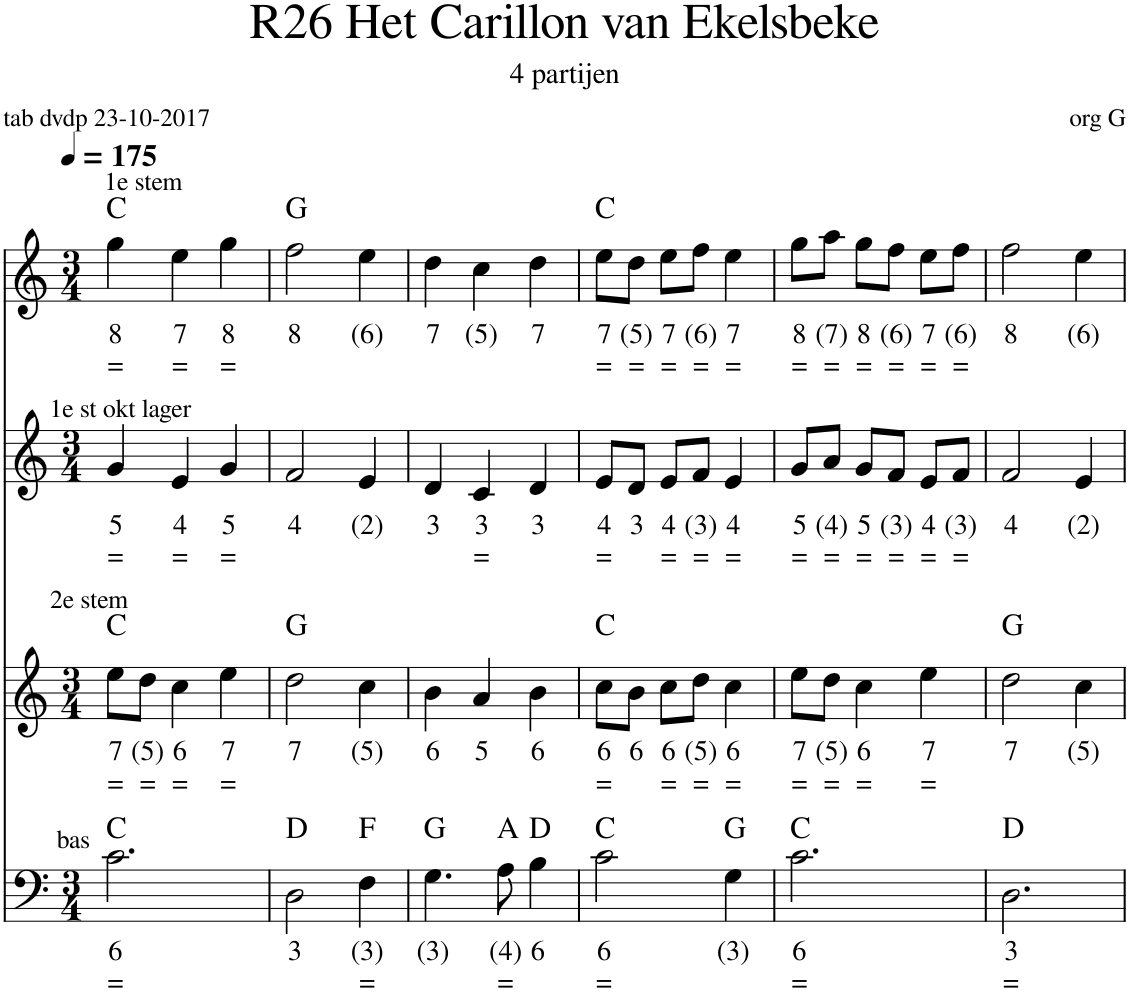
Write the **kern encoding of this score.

**kern	**text	**text	**harte	**kern	**text	**text	**harte	**kern	**text	**text	**kern	**text	**text	**harte
*part4	*part4	*part4	*part4	*part3	*part3	*part3	*part3	*part2	*part2	*part2	*part1	*part1	*part1	*part1
*staff4	*staff4	*staff4	*	*staff3	*staff3	*staff3	*	*staff2	*staff2	*staff2	*staff1	*staff1	*staff1	*
*I"Fagot, Bassoon	*	*	*	*I"Hobo, Oboe	*	*	*	*I"Stem	*	*	*I"Bandoneon, Flute	*	*	*
*clefF4	*	*	*	*clefG2	*	*	*	*clefG2	*	*	*clefG2	*	*	*
*k[]	*	*	*	*k[]	*	*	*	*k[]	*	*	*k[]	*	*	*
*M3/4	*	*	*	*M3/4	*	*	*	*M3/4	*	*	*M3/4	*	*	*
*MM175	*	*	*	*MM175	*	*	*	*MM175	*	*	*MM175	*	*	*
=1	=1	=1	=1	=1	=1	=1	=1	=1	=1	=1	=1	=1	=1	=1
!	!	!	!	!	!	!	!	!	!	!	!LO:TX:a:t=1e stem	!	!	!
!	!	!	!	!	!	!	!	!LO:TX:a:t=1e st okt lager	!	!	!	!	!	!
!	!	!	!	!LO:TX:a:t=2e stem	!	!	!	!	!	!	!	!	!	!
!LO:TX:a:t=bas	!	!	!	!	!	!	!	!	!	!	!	!	!	!
!	!LO:LY:b	!LO:LY:b	!	!	!LO:LY:b	!LO:LY:b	!	!	!LO:LY:b	!LO:LY:b	!	!LO:LY:b	!LO:LY:b	!
2.c\	6	=	C:maj	8ee\L	7	=	C:maj	4g/	5	=	4gg\	8	=	C:maj
!	!	!	!	!	!LO:LY:b	!LO:LY:b	!	!	!	!	!	!	!	!
.	.	.	.	8dd\J	(5)	=	.	.	.	.	.	.	.	.
!	!	!	!	!	!LO:LY:b	!LO:LY:b	!	!	!LO:LY:b	!LO:LY:b	!	!LO:LY:b	!LO:LY:b	!
.	.	.	.	4cc\	6	=	.	4e/	4	=	4ee\	7	=	.
!	!	!	!	!	!LO:LY:b	!LO:LY:b	!	!	!LO:LY:b	!LO:LY:b	!	!LO:LY:b	!LO:LY:b	!
.	.	.	.	4ee\	7	=	.	4g/	5	=	4gg\	8	=	.
=2	=2	=2	=2	=2	=2	=2	=2	=2	=2	=2	=2	=2	=2	=2
!	!LO:LY:b	!	!	!	!LO:LY:b	!	!	!	!LO:LY:b	!	!	!LO:LY:b	!	!
2D\	3	.	D:maj	2dd\	7	.	G:maj	2f/	4	.	2ff\	8	.	G:maj
!	!LO:LY:b	!LO:LY:b	!	!	!LO:LY:b	!	!	!	!LO:LY:b	!	!	!LO:LY:b	!	!
4F\	(3)	=	F:maj	4cc\	(5)	.	.	4e/	(2)	.	4ee\	(6)	.	.
=3	=3	=3	=3	=3	=3	=3	=3	=3	=3	=3	=3	=3	=3	=3
!	!LO:LY:b	!	!	!	!LO:LY:b	!	!	!	!LO:LY:b	!	!	!LO:LY:b	!	!
4.G\	(3)	.	G:maj	4b\	6	.	.	4d/	3	.	4dd\	7	.	.
!	!	!	!	!	!LO:LY:b	!	!	!	!LO:LY:b	!LO:LY:b	!	!LO:LY:b	!	!
.	.	.	.	4a/	5	.	.	4c/	3	=	4cc\	(5)	.	.
!	!LO:LY:b	!LO:LY:b	!	!	!	!	!	!	!	!	!	!	!	!
8A\	(4)	=	A:maj	.	.	.	.	.	.	.	.	.	.	.
!	!LO:LY:b	!	!	!	!LO:LY:b	!	!	!	!LO:LY:b	!	!	!LO:LY:b	!	!
4B\	6	.	D:maj	4b\	6	.	.	4d/	3	.	4dd\	7	.	.
=4	=4	=4	=4	=4	=4	=4	=4	=4	=4	=4	=4	=4	=4	=4
!	!LO:LY:b	!LO:LY:b	!	!	!LO:LY:b	!LO:LY:b	!	!	!LO:LY:b	!LO:LY:b	!	!LO:LY:b	!LO:LY:b	!
2c\	6	=	C:maj	8cc\L	6	=	C:maj	8e/L	4	=	8ee\L	7	=	C:maj
!	!	!	!	!	!LO:LY:b	!	!	!	!LO:LY:b	!	!	!LO:LY:b	!LO:LY:b	!
.	.	.	.	8b\J	6	.	.	8d/J	3	.	8dd\J	(5)	=	.
!	!	!	!	!	!LO:LY:b	!LO:LY:b	!	!	!LO:LY:b	!LO:LY:b	!	!LO:LY:b	!LO:LY:b	!
.	.	.	.	8cc\L	6	=	.	8e/L	4	=	8ee\L	7	=	.
!	!	!	!	!	!LO:LY:b	!LO:LY:b	!	!	!LO:LY:b	!LO:LY:b	!	!LO:LY:b	!LO:LY:b	!
.	.	.	.	8dd\J	(5)	=	.	8f/J	(3)	=	8ff\J	(6)	=	.
!	!LO:LY:b	!	!	!	!LO:LY:b	!LO:LY:b	!	!	!LO:LY:b	!LO:LY:b	!	!LO:LY:b	!LO:LY:b	!
4G\	(3)	.	G:maj	4cc\	6	=	.	4e/	4	=	4ee\	7	=	.
=5	=5	=5	=5	=5	=5	=5	=5	=5	=5	=5	=5	=5	=5	=5
!	!LO:LY:b	!LO:LY:b	!	!	!LO:LY:b	!LO:LY:b	!	!	!LO:LY:b	!LO:LY:b	!	!LO:LY:b	!LO:LY:b	!
2.c\	6	=	C:maj	8ee\L	7	=	.	8g/L	5	=	8gg\L	8	=	.
!	!	!	!	!	!LO:LY:b	!LO:LY:b	!	!	!LO:LY:b	!LO:LY:b	!	!LO:LY:b	!LO:LY:b	!
.	.	.	.	8dd\J	(5)	=	.	8a/J	(4)	=	8aa\J	(7)	=	.
!	!	!	!	!	!LO:LY:b	!LO:LY:b	!	!	!LO:LY:b	!LO:LY:b	!	!LO:LY:b	!LO:LY:b	!
.	.	.	.	4cc\	6	=	.	8g/L	5	=	8gg\L	8	=	.
!	!	!	!	!	!	!	!	!	!LO:LY:b	!LO:LY:b	!	!LO:LY:b	!LO:LY:b	!
.	.	.	.	.	.	.	.	8f/J	(3)	=	8ff\J	(6)	=	.
!	!	!	!	!	!LO:LY:b	!LO:LY:b	!	!	!LO:LY:b	!LO:LY:b	!	!LO:LY:b	!LO:LY:b	!
.	.	.	.	4ee\	7	=	.	8e/L	4	=	8ee\L	7	=	.
!	!	!	!	!	!	!	!	!	!LO:LY:b	!LO:LY:b	!	!LO:LY:b	!LO:LY:b	!
.	.	.	.	.	.	.	.	8f/J	(3)	=	8ff\J	(6)	=	.
=6	=6	=6	=6	=6	=6	=6	=6	=6	=6	=6	=6	=6	=6	=6
!	!LO:LY:b	!LO:LY:b	!	!	!LO:LY:b	!	!	!	!LO:LY:b	!	!	!LO:LY:b	!	!
2.D\	3	=	D:maj	2dd\	7	.	G:maj	2f/	4	.	2ff\	8	.	.
!	!	!	!	!	!LO:LY:b	!	!	!	!LO:LY:b	!	!	!LO:LY:b	!	!
.	.	.	.	4cc\	(5)	.	.	4e/	(2)	.	4ee\	(6)	.	.
=	=	=	=	=	=	=	=	=	=	=	=	=	=	=
*-	*-	*-	*-	*-	*-	*-	*-	*-	*-	*-	*-	*-	*-	*-
